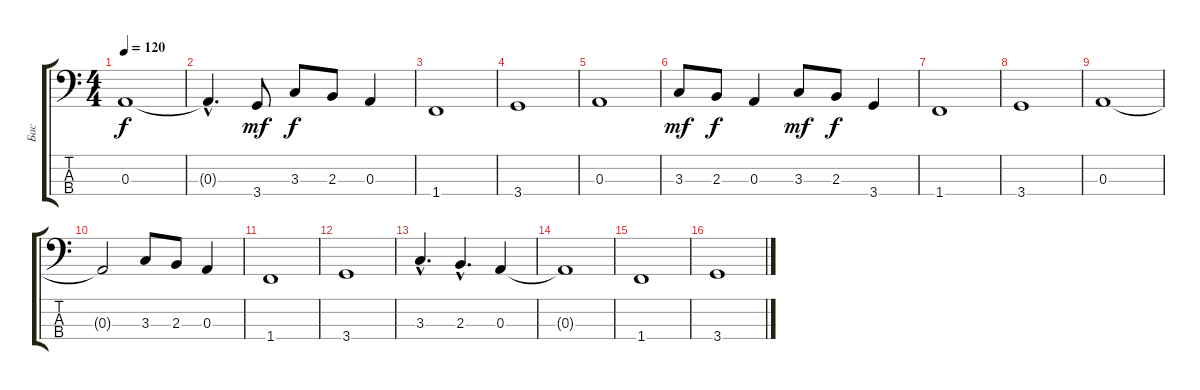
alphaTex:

\track ("Бас" "Бас") {instrument electricbassfinger}
\staff {score tabs}
\tuning (G2 D2 A1 E1) {hide}
\ts (4 4)
\tempo 120
\clef f4
\ks c
0.3.1{dy f} |
0.3{hac t}.4{d} 3.4.8{dy mf} 3.3.8{dy f} 2.3.8 0.3.4 |
1.4.1 |
3.4.1 |
0.3.1 |
3.3.8{dy mf} 2.3.8{dy f} 0.3.4 3.3.8{dy mf} 2.3.8{dy f} 3.4.4 |
1.4.1 |
3.4.1 |
0.3.1 |
0.3{t}.2 3.3.8 2.3.8 0.3.4 |
1.4.1 |
3.4.1 |
3.3{hac}.4{d} 2.3{hac}.4{d} 0.3.4 |
0.3{t}.1 |
1.4.1 |
3.4.1
